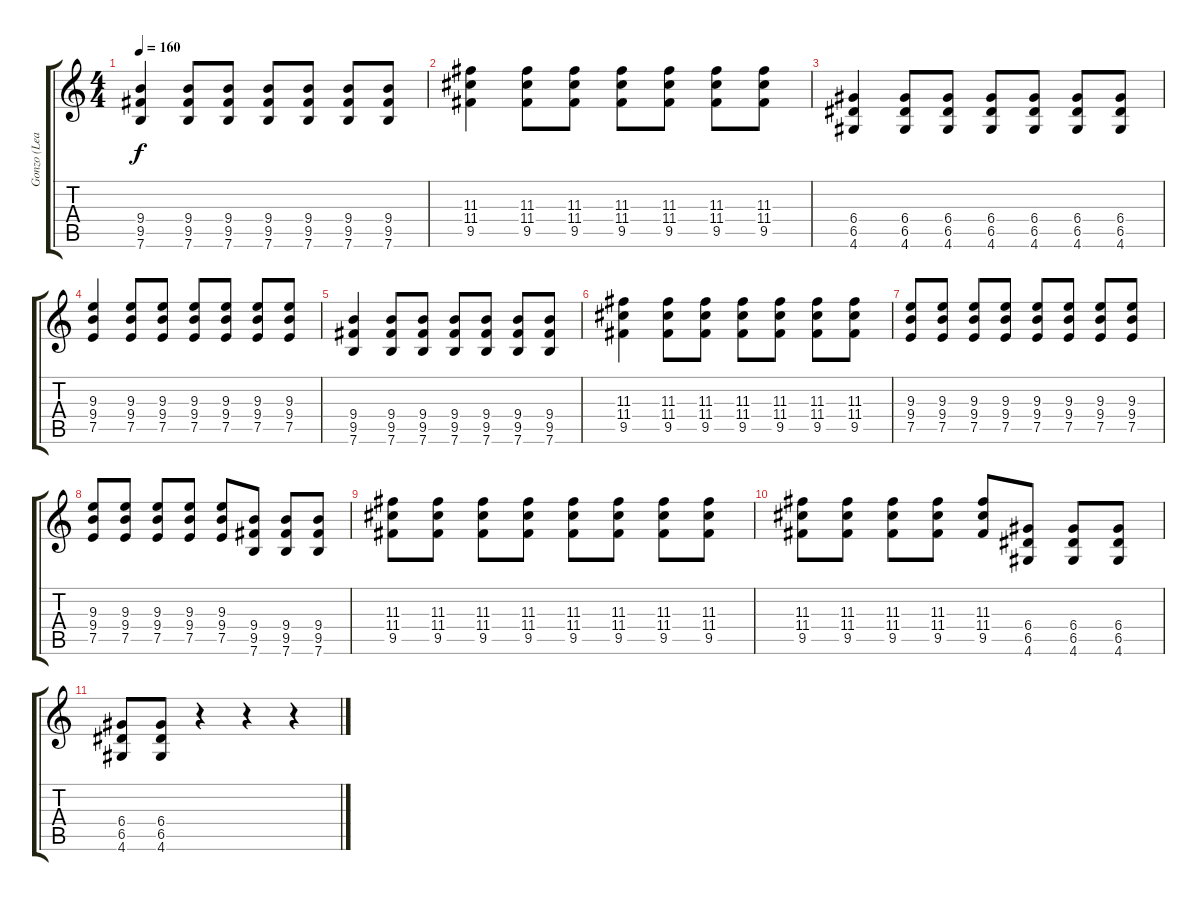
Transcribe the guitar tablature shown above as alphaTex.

\track ("Gonzo (Lead Guitar)" "Gonzo (Lea") {instrument distortionguitar}
\staff {score tabs}
\tuning (E4 B3 G3 D3 A2 E2) {hide}
\ts (4 4)
\tempo 160
\clef g2
\ks c
(9.4 9.5 7.6).4{dy f} (9.4 9.5 7.6).8 (9.4 9.5 7.6).8 (9.4 9.5 7.6).8 (9.4 9.5 7.6).8 (9.4 9.5 7.6).8 (9.4 9.5 7.6).8 |
(11.3 11.4 9.5).4 (11.3 11.4 9.5).8 (11.3 11.4 9.5).8 (11.3 11.4 9.5).8 (11.3 11.4 9.5).8 (11.3 11.4 9.5).8 (11.3 11.4 9.5).8 |
(6.4 6.5 4.6).4 (6.4 6.5 4.6).8 (6.4 6.5 4.6).8 (6.4 6.5 4.6).8 (6.4 6.5 4.6).8 (6.4 6.5 4.6).8 (6.4 6.5 4.6).8 |
(9.3 9.4 7.5).4 (9.3 9.4 7.5).8 (9.3 9.4 7.5).8 (9.3 9.4 7.5).8 (9.3 9.4 7.5).8 (9.3 9.4 7.5).8 (9.3 9.4 7.5).8 |
(9.4 9.5 7.6).4 (9.4 9.5 7.6).8 (9.4 9.5 7.6).8 (9.4 9.5 7.6).8 (9.4 9.5 7.6).8 (9.4 9.5 7.6).8 (9.4 9.5 7.6).8 |
(11.3 11.4 9.5).4 (11.3 11.4 9.5).8 (11.3 11.4 9.5).8 (11.3 11.4 9.5).8 (11.3 11.4 9.5).8 (11.3 11.4 9.5).8 (11.3 11.4 9.5).8 |
(9.3 9.4 7.5).8 (9.3 9.4 7.5).8 (9.3 9.4 7.5).8 (9.3 9.4 7.5).8 (9.3 9.4 7.5).8 (9.3 9.4 7.5).8 (9.3 9.4 7.5).8 (9.3 9.4 7.5).8 |
(9.3 9.4 7.5).8 (9.3 9.4 7.5).8 (9.3 9.4 7.5).8 (9.3 9.4 7.5).8 (9.3 9.4 7.5).8 (9.4 9.5 7.6).8 (9.4 9.5 7.6).8 (9.4 9.5 7.6).8 |
(11.3 11.4 9.5).8 (11.3 11.4 9.5).8 (11.3 11.4 9.5).8 (11.3 11.4 9.5).8 (11.3 11.4 9.5).8 (11.3 11.4 9.5).8 (11.3 11.4 9.5).8 (11.3 11.4 9.5).8 |
(11.3 11.4 9.5).8 (11.3 11.4 9.5).8 (11.3 11.4 9.5).8 (11.3 11.4 9.5).8 (11.3 11.4 9.5).8 (6.4 6.5 4.6).8 (6.4 6.5 4.6).8 (6.4 6.5 4.6).8 |
(6.4 6.5 4.6).8 (6.4 6.5 4.6).8 r.4 r.4 r.4
